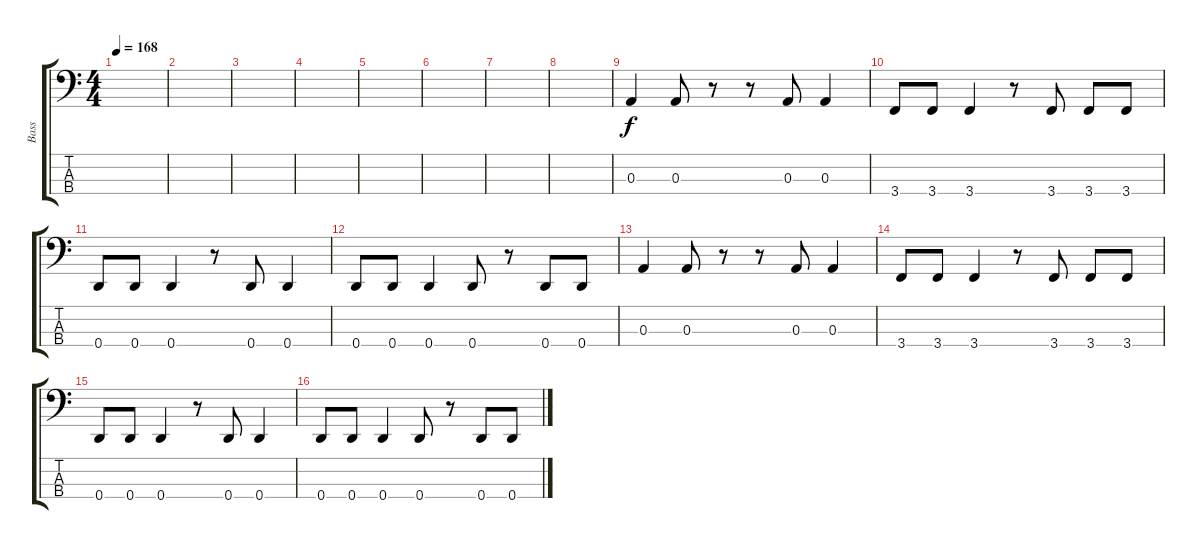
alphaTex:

\track ("Bass" "Bass") {instrument electricbasspick}
\staff {score tabs}
\tuning (G2 D2 A1 D1) {hide}
\ts (4 4)
\tempo 168
\clef f4
\ks c
|
|
|
|
|
|
|
|
0.3.4 0.3.8 r.8 r.8 0.3.8 0.3.4 |
3.4.8 3.4.8 3.4.4 r.8 3.4.8 3.4.8 3.4.8 |
0.4.8 0.4.8 0.4.4 r.8 0.4.8 0.4.4 |
0.4.8 0.4.8 0.4.4 0.4.8 r.8 0.4.8 0.4.8 |
0.3.4 0.3.8 r.8 r.8 0.3.8 0.3.4 |
3.4.8 3.4.8 3.4.4 r.8 3.4.8 3.4.8 3.4.8 |
0.4.8 0.4.8 0.4.4 r.8 0.4.8 0.4.4 |
0.4.8 0.4.8 0.4.4 0.4.8 r.8 0.4.8 0.4.8
